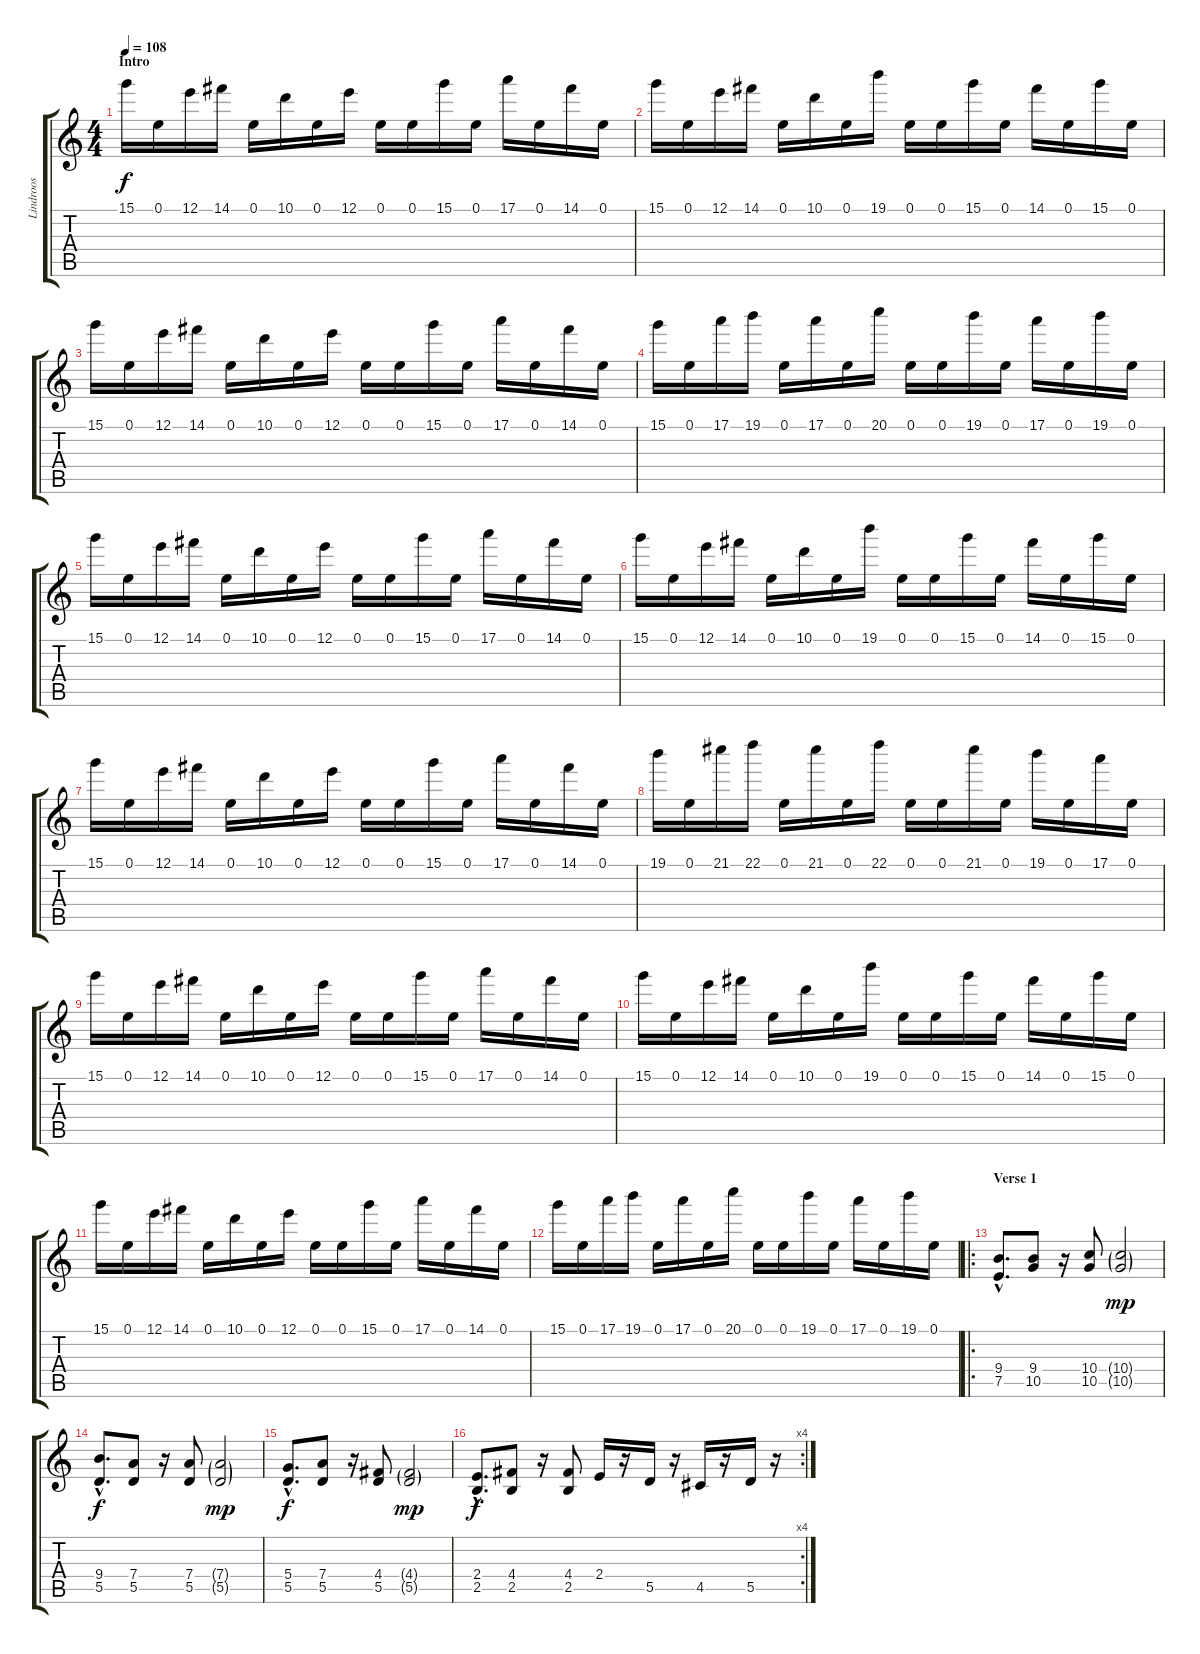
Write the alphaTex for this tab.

\track ("Lindroos" "Lindroos") {instrument distortionguitar}
\staff {score tabs}
\tuning (E4 B3 G3 D3 A2 E2) {hide}
\ts (4 4)
\section ("" "Intro")
\tempo 108
\clef g2
\ks c
15.1.16{dy f instrument distortionguitar} 0.1.16 12.1.16 14.1.16 0.1.16 10.1.16 0.1.16 12.1.16 0.1.16 0.1.16 15.1.16 0.1.16 17.1.16 0.1.16 14.1.16 0.1.16 |
15.1.16 0.1.16 12.1.16 14.1.16 0.1.16 10.1.16 0.1.16 19.1.16 0.1.16 0.1.16 15.1.16 0.1.16 14.1.16 0.1.16 15.1.16 0.1.16 |
15.1.16 0.1.16 12.1.16 14.1.16 0.1.16 10.1.16 0.1.16 12.1.16 0.1.16 0.1.16 15.1.16 0.1.16 17.1.16 0.1.16 14.1.16 0.1.16 |
15.1.16 0.1.16 17.1.16 19.1.16 0.1.16 17.1.16 0.1.16 20.1.16 0.1.16 0.1.16 19.1.16 0.1.16 17.1.16 0.1.16 19.1.16 0.1.16 |
15.1.16 0.1.16 12.1.16 14.1.16 0.1.16 10.1.16 0.1.16 12.1.16 0.1.16 0.1.16 15.1.16 0.1.16 17.1.16 0.1.16 14.1.16 0.1.16 |
15.1.16 0.1.16 12.1.16 14.1.16 0.1.16 10.1.16 0.1.16 19.1.16 0.1.16 0.1.16 15.1.16 0.1.16 14.1.16 0.1.16 15.1.16 0.1.16 |
15.1.16 0.1.16 12.1.16 14.1.16 0.1.16 10.1.16 0.1.16 12.1.16 0.1.16 0.1.16 15.1.16 0.1.16 17.1.16 0.1.16 14.1.16 0.1.16 |
19.1.16 0.1.16 21.1.16 22.1.16 0.1.16 21.1.16 0.1.16 22.1.16 0.1.16 0.1.16 21.1.16 0.1.16 19.1.16 0.1.16 17.1.16 0.1.16 |
15.1.16 0.1.16 12.1.16 14.1.16 0.1.16 10.1.16 0.1.16 12.1.16 0.1.16 0.1.16 15.1.16 0.1.16 17.1.16 0.1.16 14.1.16 0.1.16 |
15.1.16 0.1.16 12.1.16 14.1.16 0.1.16 10.1.16 0.1.16 19.1.16 0.1.16 0.1.16 15.1.16 0.1.16 14.1.16 0.1.16 15.1.16 0.1.16 |
15.1.16 0.1.16 12.1.16 14.1.16 0.1.16 10.1.16 0.1.16 12.1.16 0.1.16 0.1.16 15.1.16 0.1.16 17.1.16 0.1.16 14.1.16 0.1.16 |
15.1.16 0.1.16 17.1.16 19.1.16 0.1.16 17.1.16 0.1.16 20.1.16 0.1.16 0.1.16 19.1.16 0.1.16 17.1.16 0.1.16 19.1.16 0.1.16 |
\ro
\section ("" "Verse 1")
(9.4{hac} 7.5{hac}).8{d} (9.4 10.5).8 r.16 (10.4 10.5).8 (10.4{g} 10.5{g}).2{dy mp} |
(9.4{hac} 5.5{hac}).8{d dy f} (7.4 5.5).8 r.16 (7.4 5.5).8 (7.4{g} 5.5{g}).2{dy mp} |
(5.4{hac} 5.5{hac}).8{d dy f} (7.4 5.5).8 r.16 (4.4 5.5).8 (4.4{g} 5.5{g}).2{dy mp} |
\rc 4
(2.4{hac} 2.5{hac}).8{d dy f} (4.4 2.5).8 r.16 (4.4 2.5).8 2.4.16 r.16 5.5.16 r.16 4.5.16 r.16 5.5.16 r.16
